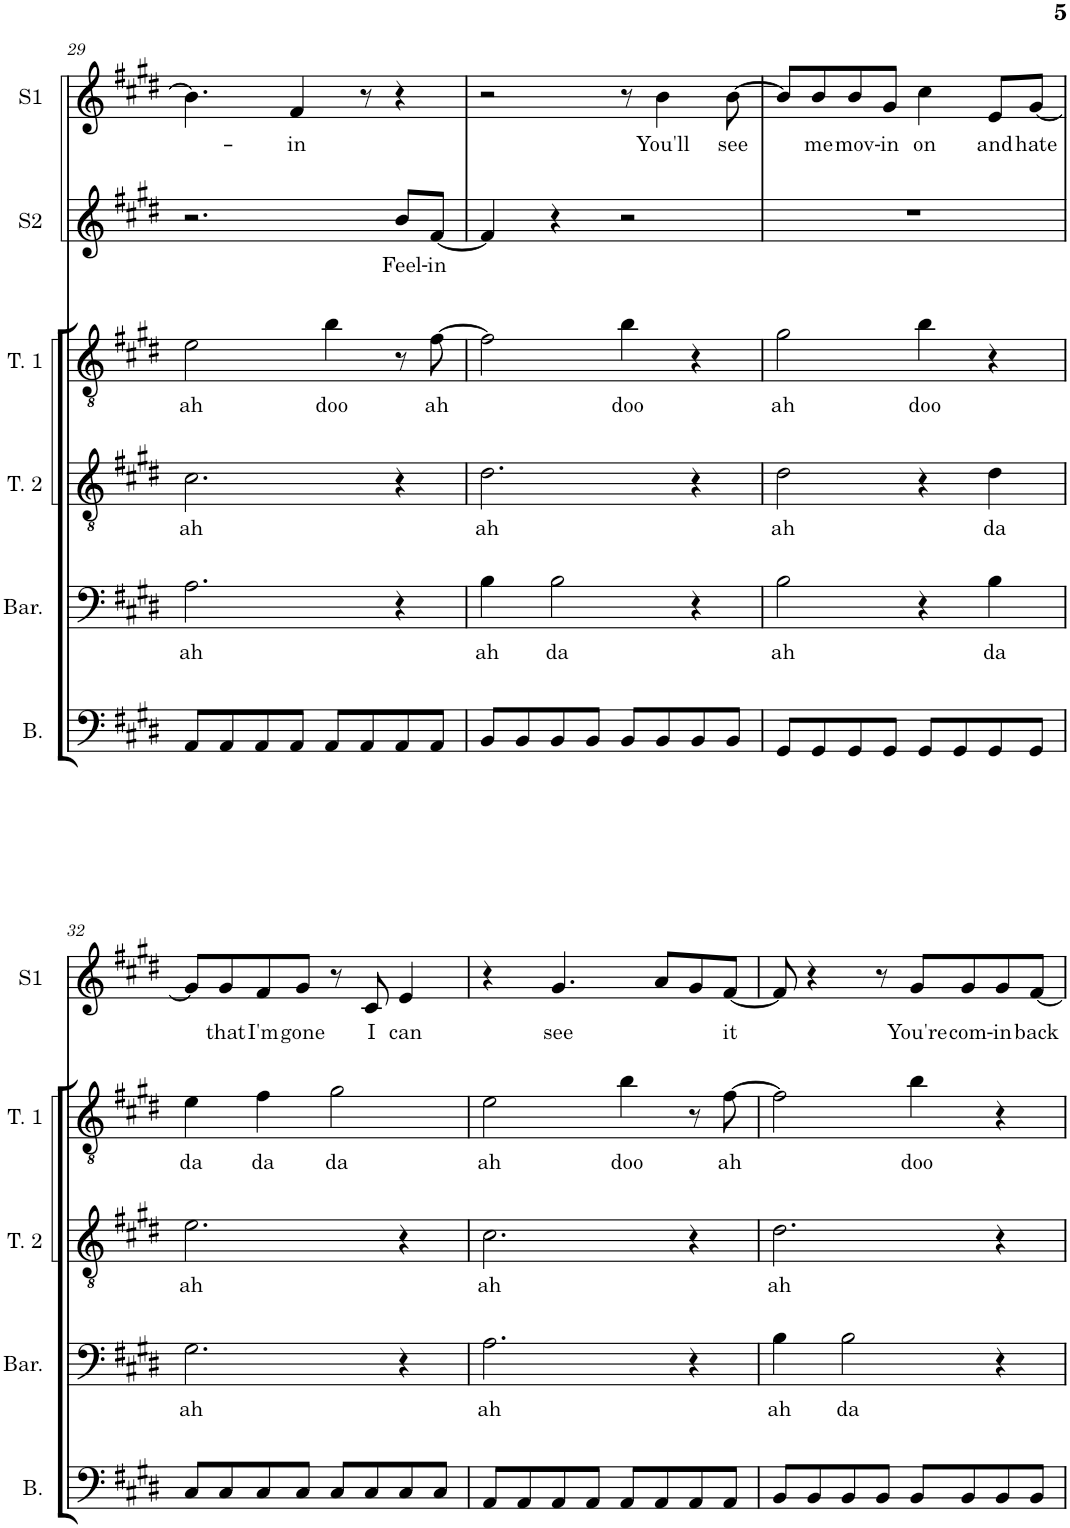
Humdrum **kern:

**kern	**kern	**text	**kern	**text	**kern	**text	**kern	**text	**kern	**text
*part6	*part5	*part5	*part4	*part4	*part3	*part3	*part2	*part2	*part1	*part1
*staff6	*staff5	*staff5	*staff4	*staff4	*staff3	*staff3	*staff2	*staff2	*staff1	*staff1
*I"Bass	*I"Baritone	*	*I"Tenor 2	*	*I"Tenor 1	*	*I"Solo 2	*	*I"Solo 1	*
*I'B.	*I'Bar.	*	*I'T. 2	*	*I'T. 1	*	*I'S2	*	*I'S1	*
!!LO:PB:g=z
*clefF4	*clefF4	*	*clefGv2	*	*clefGv2	*	*clefG2	*	*clefG2	*
*	*	*	*	*	*	*	*Trd1c2	*	*Trd1c2	*
*k[f#c#g#d#]	*k[f#c#g#d#]	*	*k[f#c#g#d#]	*	*k[f#c#g#d#]	*	*k[f#c#g#d#]	*	*k[f#c#g#d#]	*
*M4/4	*M4/4	*	*M4/4	*	*M4/4	*	*M4/4	*	*M4/4	*
=29	=29	=29	=29	=29	=29	=29	=29	=29	=29	=29
!	!	!LO:LY:b	!	!LO:LY:b	!	!LO:LY:b	!	!	!	!
8AA/L	2.A\	ah	2.c#\	ah	2e\	ah	2.r	.	4.b\]	.
8AA/	.	.	.	.	.	.	.	.	.	.
8AA/	.	.	.	.	.	.	.	.	.	.
!	!	!	!	!	!	!	!	!	!	!LO:LY:b
8AA/J	.	.	.	.	.	.	.	.	4f#/	-in
!	!	!	!	!	!	!LO:LY:b	!	!	!	!
8AA/L	.	.	.	.	4b\	doo	.	.	.	.
8AA/	.	.	.	.	.	.	.	.	8r	.
!	!	!	!	!	!	!	!	!LO:LY:b	!	!
8AA/	4r	.	4r	.	8r	.	8b/L	Feel-	4r	.
!	!	!	!	!	!	!LO:LY:b	!	!LO:LY:b	!	!
8AA/J	.	.	.	.	[8f#\	-ah	[8f#/J	-in	.	.
=30	=30	=30	=30	=30	=30	=30	=30	=30	=30	=30
!	!	!LO:LY:b	!	!LO:LY:b	!	!	!	!	!	!
8BB/L	4B\	ah	2.d#\	ah	2f#\]	.	4f#/]	.	2r	.
8BB/	.	.	.	.	.	.	.	.	.	.
!	!	!LO:LY:b	!	!	!	!	!	!	!	!
8BB/	2B\	da	.	.	.	.	4r	.	.	.
8BB/J	.	.	.	.	.	.	.	.	.	.
!	!	!	!	!	!	!LO:LY:b	!	!	!	!
8BB/L	.	.	.	.	4b\	doo	2r	.	8r	.
!	!	!	!	!	!	!	!	!	!	!LO:LY:b
8BB/	.	.	.	.	.	.	.	.	4b\	You'll
8BB/	4r	.	4r	.	4r	.	.	.	.	.
!	!	!	!	!	!	!	!	!	!	!LO:LY:b
8BB/J	.	.	.	.	.	.	.	.	[8b\	see
=31	=31	=31	=31	=31	=31	=31	=31	=31	=31	=31
!	!	!LO:LY:b	!	!LO:LY:b	!	!LO:LY:b	!	!	!	!
8GG#/L	2B\	ah	2d#\	ah	2g#\	ah	1r	.	8b/L]	.
!	!	!	!	!	!	!	!	!	!	!LO:LY:b
8GG#/	.	.	.	.	.	.	.	.	8b/	me
!	!	!	!	!	!	!	!	!	!	!LO:LY:b
8GG#/	.	.	.	.	.	.	.	.	8b/	mov-
!	!	!	!	!	!	!	!	!	!	!LO:LY:b
8GG#/J	.	.	.	.	.	.	.	.	8g#/J	-in
!	!	!	!	!	!	!LO:LY:b	!	!	!	!LO:LY:b
8GG#/L	4r	.	4r	.	4b\	doo	.	.	4cc#\	on
8GG#/	.	.	.	.	.	.	.	.	.	.
!	!	!LO:LY:b	!	!LO:LY:b	!	!	!	!	!	!LO:LY:b
8GG#/	4B\	da	4d#\	da	4r	.	.	.	8e/L	and
!	!	!	!	!	!	!	!	!	!	!LO:LY:b
8GG#/J	.	.	.	.	.	.	.	.	[8g#/J	hate
!!LO:LB:g=z
=32	=32	=32	=32	=32	=32	=32	=32	=32	=32	=32
!	!	!LO:LY:b	!	!LO:LY:b	!	!LO:LY:b	!	!	!	!
8C#/L	2.G#\	ah	2.e\	ah	4e\	da	1r	.	8g#/L]	.
!	!	!	!	!	!	!	!	!	!	!LO:LY:b
8C#/	.	.	.	.	.	.	.	.	8g#/	that
!	!	!	!	!	!	!LO:LY:b	!	!	!	!LO:LY:b
8C#/	.	.	.	.	4f#\	da	.	.	8f#/	I'm
!	!	!	!	!	!	!	!	!	!	!LO:LY:b
8C#/J	.	.	.	.	.	.	.	.	8g#/J	gone
!	!	!	!	!	!	!LO:LY:b	!	!	!	!
8C#/L	.	.	.	.	2g#\	da	.	.	8r	.
!	!	!	!	!	!	!	!	!	!	!LO:LY:b
8C#/	.	.	.	.	.	.	.	.	8c#/	I
!	!	!	!	!	!	!	!	!	!	!LO:LY:b
8C#/	4r	.	4r	.	.	.	.	.	4e/	can
8C#/J	.	.	.	.	.	.	.	.	.	.
=33	=33	=33	=33	=33	=33	=33	=33	=33	=33	=33
!	!	!LO:LY:b	!	!LO:LY:b	!	!LO:LY:b	!	!	!	!
8AA/L	2.A\	ah	2.c#\	ah	2e\	ah	1r	.	4r	.
8AA/	.	.	.	.	.	.	.	.	.	.
!	!	!	!	!	!	!	!	!	!	!LO:LY:b
8AA/	.	.	.	.	.	.	.	.	4.g#/	see
8AA/J	.	.	.	.	.	.	.	.	.	.
!	!	!	!	!	!	!LO:LY:b	!	!	!	!
8AA/L	.	.	.	.	4b\	doo	.	.	.	.
8AA/	.	.	.	.	.	.	.	.	8a/L	.
8AA/	4r	.	4r	.	8r	.	.	.	8g#/	.
!	!	!	!	!	!	!LO:LY:b	!	!	!	!LO:LY:b
8AA/J	.	.	.	.	[8f#\	-ah	.	.	[8f#/J	it
=34	=34	=34	=34	=34	=34	=34	=34	=34	=34	=34
!	!	!LO:LY:b	!	!LO:LY:b	!	!	!	!	!	!
8BB/L	4B\	ah	2.d#\	ah	2f#\]	.	1r	.	8f#/]	.
8BB/	.	.	.	.	.	.	.	.	4r	.
!	!	!LO:LY:b	!	!	!	!	!	!	!	!
8BB/	2B\	da	.	.	.	.	.	.	.	.
8BB/J	.	.	.	.	.	.	.	.	8r	.
!	!	!	!	!	!	!LO:LY:b	!	!	!	!LO:LY:b
8BB/L	.	.	.	.	4b\	doo	.	.	8g#/L	You're
!	!	!	!	!	!	!	!	!	!	!LO:LY:b
8BB/	.	.	.	.	.	.	.	.	8g#/	com-
!	!	!	!	!	!	!	!	!	!	!LO:LY:b
8BB/	4r	.	4r	.	4r	.	.	.	8g#/	-in
!	!	!	!	!	!	!	!	!	!	!LO:LY:b
8BB/J	.	.	.	.	.	.	.	.	[8f#/J	back
=	=	=	=	=	=	=	=	=	=	=
*-	*-	*-	*-	*-	*-	*-	*-	*-	*-	*-
